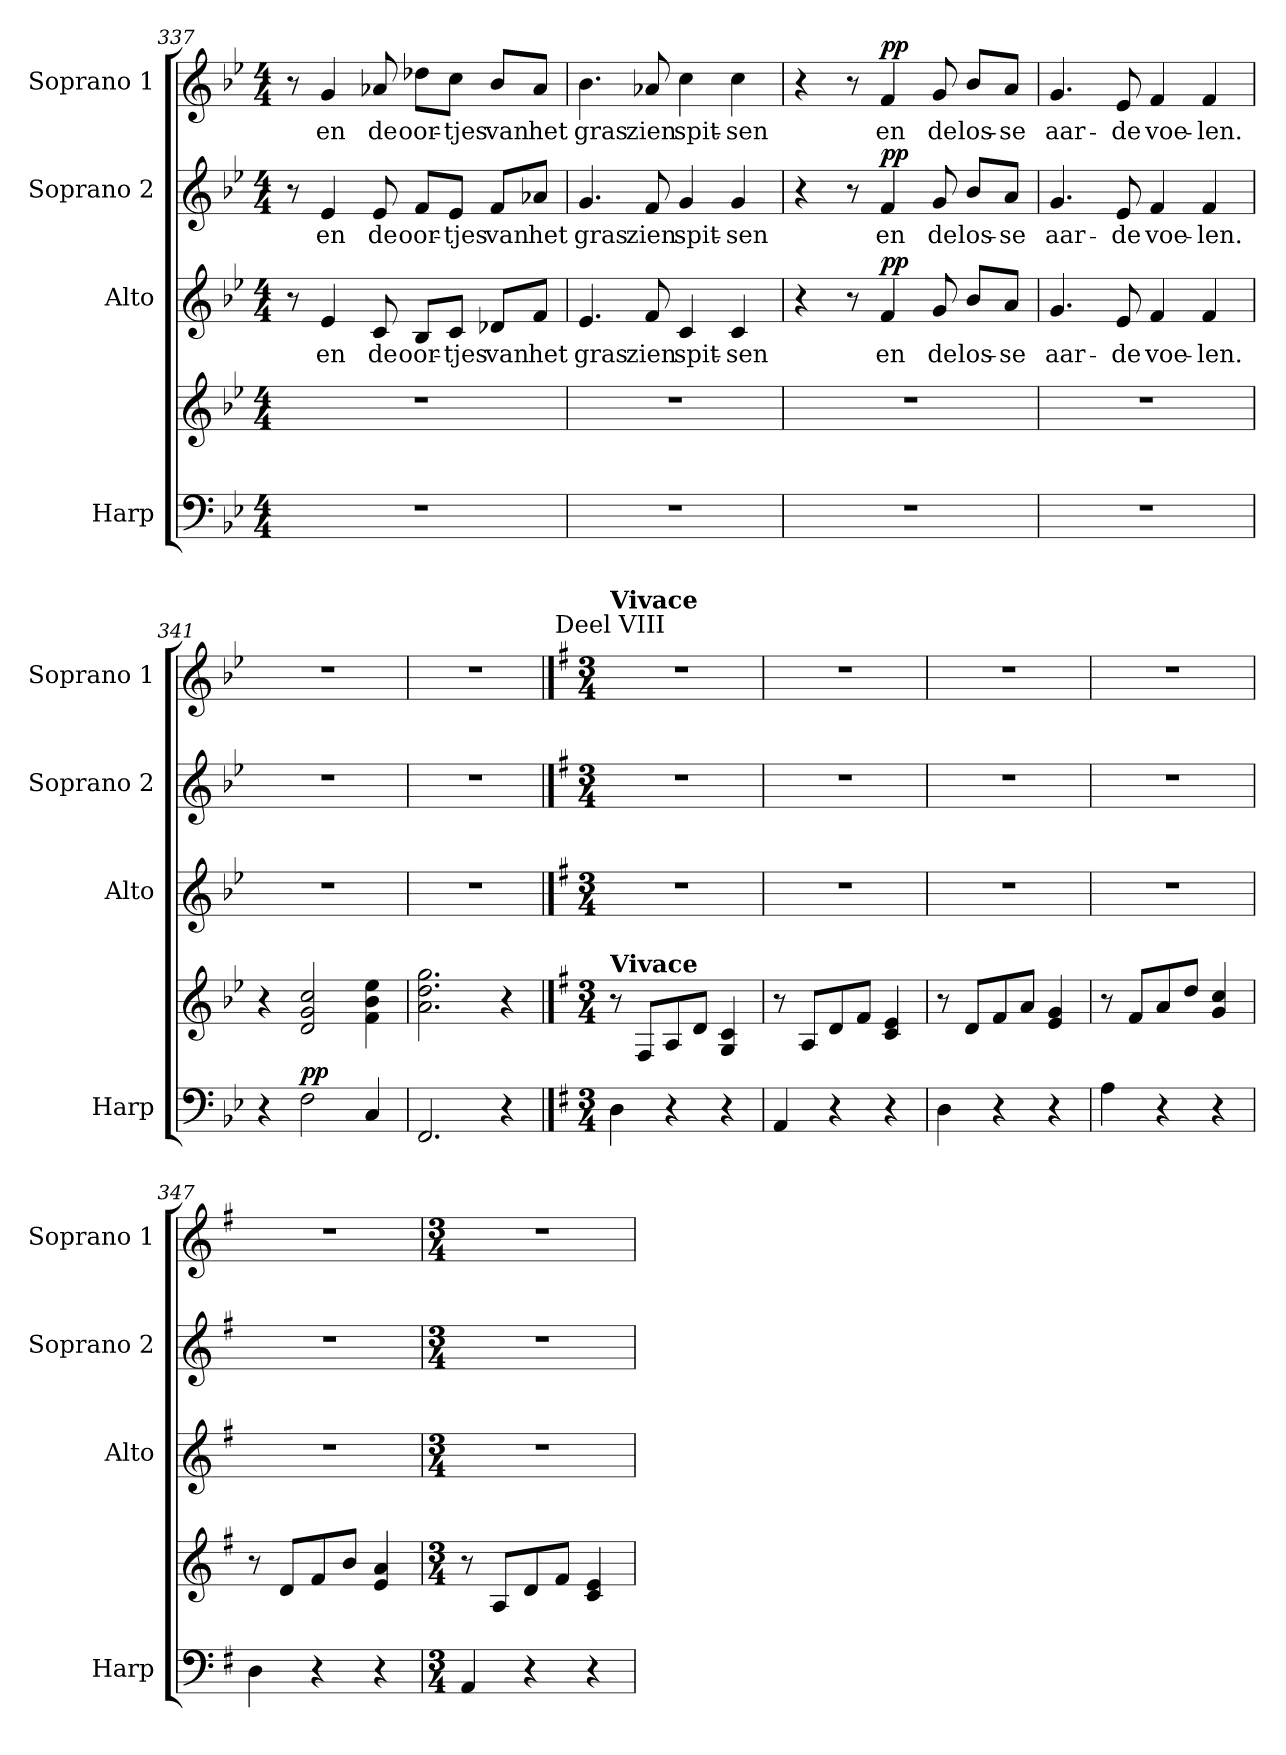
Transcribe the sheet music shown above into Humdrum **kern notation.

**kern	**kern	**dynam	**kern	**text	**dynam	**kern	**text	**dynam	**kern	**text	**dynam
*part4	*part4	*part4	*part3	*part3	*part3	*part2	*part2	*part2	*part1	*part1	*part1
*staff5	*staff4	*staff4/5	*staff3	*staff3	*staff3	*staff2	*staff2	*staff2	*staff1	*staff1	*staff1
*I"Harp	*	*	*I"Alto	*	*	*I"Soprano 2	*	*	*I"Soprano 1	*	*
*I'Harp	*	*	*I'Alto	*	*	*I'Soprano 2	*	*	*I'Soprano 1	*	*
*clefF4	*clefG2	*	*clefG2	*	*	*clefG2	*	*	*clefG2	*	*
*k[b-e-]	*k[b-e-]	*	*k[b-e-]	*	*	*k[b-e-]	*	*	*k[b-e-]	*	*
*B-:	*B-:	*	*B-:	*	*	*B-:	*	*	*B-:	*	*
*M4/4	*M4/4	*	*M4/4	*	*	*M4/4	*	*	*M4/4	*	*
=337	=337	=337	=337	=337	=337	=337	=337	=337	=337	=337	=337
1r	1r	.	8r	.	.	8r	.	.	8r	.	.
!	!	!	!	!LO:LY:b	!	!	!LO:LY:b	!	!	!LO:LY:b	!
.	.	.	4e-/	en	.	4e-/	en	.	4g/	en	.
!	!	!	!	!LO:LY:b	!	!	!LO:LY:b	!	!	!LO:LY:b	!
.	.	.	8c/	de	.	8e-/	de	.	8a-X/	de	.
!	!	!	!	!LO:LY:b	!	!	!LO:LY:b	!	!	!LO:LY:b	!
.	.	.	8B-/L	oor-	.	8f/L	oor-	.	8dd-X\L	oor-	.
!	!	!	!	!LO:LY:b	!	!	!LO:LY:b	!	!	!LO:LY:b	!
.	.	.	8c/J	-tjes	.	8e-/J	-tjes	.	8cc\J	-tjes	.
!	!	!	!	!LO:LY:b	!	!	!LO:LY:b	!	!	!LO:LY:b	!
.	.	.	8d-X/L	van	.	8f/L	van	.	8b-/L	van	.
!	!	!	!	!LO:LY:b	!	!	!LO:LY:b	!	!	!LO:LY:b	!
.	.	.	8f/J	het	.	8a-X/J	het	.	8a-/J	het	.
!!LO:LB:g=z
=338	=338	=338	=338	=338	=338	=338	=338	=338	=338	=338	=338
!	!	!	!	!LO:LY:b	!	!	!LO:LY:b	!	!	!LO:LY:b	!
1r	1r	.	4.e-/	gras	.	4.g/	gras	.	4.b-\	gras	.
!	!	!	!	!LO:LY:b	!	!	!LO:LY:b	!	!	!LO:LY:b	!
.	.	.	8f/	zien	.	8f/	zien	.	8a-X/	zien	.
!	!	!	!	!LO:LY:b	!	!	!LO:LY:b	!	!	!LO:LY:b	!
.	.	.	4c/	spit-	.	4g/	spit-	.	4cc\	spit-	.
!	!	!	!	!LO:LY:b	!	!	!LO:LY:b	!	!	!LO:LY:b	!
.	.	.	4c/	-sen	.	4g/	-sen	.	4cc\	-sen	.
=339	=339	=339	=339	=339	=339	=339	=339	=339	=339	=339	=339
1r	1r	.	4r	.	.	4r	.	.	4r	.	.
.	.	.	8r	.	.	8r	.	.	8r	.	.
!	!	!	!	!LO:LY:b	!LO:DY:a	!	!LO:LY:b	!LO:DY:a	!	!LO:LY:b	!LO:DY:a
.	.	.	4f/	en	pp	4f/	en	pp	4f/	en	pp
!	!	!	!	!LO:LY:b	!	!	!LO:LY:b	!	!	!LO:LY:b	!
.	.	.	8g/	de	.	8g/	de	.	8g/	de	.
!	!	!	!	!LO:LY:b	!	!	!LO:LY:b	!	!	!LO:LY:b	!
.	.	.	8b-/L	los-	.	8b-/L	los-	.	8b-/L	los-	.
!	!	!	!	!LO:LY:b	!	!	!LO:LY:b	!	!	!LO:LY:b	!
.	.	.	8a/J	-se	.	8a/J	-se	.	8a/J	-se	.
=340	=340	=340	=340	=340	=340	=340	=340	=340	=340	=340	=340
!	!	!	!	!LO:LY:b	!	!	!LO:LY:b	!	!	!LO:LY:b	!
1r	1r	.	4.g/	aar-	.	4.g/	aar-	.	4.g/	aar-	.
!	!	!	!	!LO:LY:b	!	!	!LO:LY:b	!	!	!LO:LY:b	!
.	.	.	8e-/	-de	.	8e-/	-de	.	8e-/	-de	.
!	!	!	!	!LO:LY:b	!	!	!LO:LY:b	!	!	!LO:LY:b	!
.	.	.	4f/	voe-	.	4f/	voe-	.	4f/	voe-	.
!	!	!	!	!LO:LY:b	!	!	!LO:LY:b	!	!	!LO:LY:b	!
.	.	.	4f/	len.	.	4f/	-len.	.	4f/	-len.	.
=341	=341	=341	=341	=341	=341	=341	=341	=341	=341	=341	=341
4r	4r	.	1r	.	.	1r	.	.	1r	.	.
!	!	!LO:DY:a=2	!	!	!	!	!	!	!	!	!
2F\	2d/ 2g/ 2cc/	pp	.	.	.	.	.	.	.	.	.
4C/	4f\ 4b-\ 4ee-\	.	.	.	.	.	.	.	.	.	.
=342	=342	=342	=342	=342	=342	=342	=342	=342	=342	=342	=342
2.FF/	2.a\ 2.dd\ 2.gg\	.	1r	.	.	1r	.	.	1r	.	.
4r	4r	.	.	.	.	.	.	.	.	.	.
!!LO:LB:g=z
==343	==343	==343	==343	==343	==343	==343	==343	==343	==343	==343	==343
*k[f#]	*k[f#]	*	*k[f#]	*	*	*k[f#]	*	*	*k[f#]	*	*
*G:	*G:	*	*G:	*	*	*G:	*	*	*G:	*	*
*M3/4	*M3/4	*	*M3/4	*	*	*M3/4	*	*	*M3/4	*	*
*	*MM180	*	*	*	*	*	*	*	*MM180	*	*
!	!	!	!	!	!	!	!	!	!LO:TX:a:cj:t=Deel VIII	!	!
!	!	!	!	!	!	!	!	!	!LO:TX:a:B:t=Vivace	!	!
!	!LO:TX:a:B:t=Vivace	!	!	!	!	!	!	!	!	!	!
!	!	!	!LO:N:vis=1	!	!	!LO:N:vis=1	!	!	!LO:N:vis=1	!	!
4D\	8r	.	2.r	.	.	2.r	.	.	2.r	.	.
.	8F#/L	.	.	.	.	.	.	.	.	.	.
4r	8A/	.	.	.	.	.	.	.	.	.	.
.	8d/J	.	.	.	.	.	.	.	.	.	.
4r	4G/ 4c/	.	.	.	.	.	.	.	.	.	.
=344	=344	=344	=344	=344	=344	=344	=344	=344	=344	=344	=344
!	!	!	!LO:N:vis=1	!	!	!LO:N:vis=1	!	!	!LO:N:vis=1	!	!
4AA/	8r	.	2.r	.	.	2.r	.	.	2.r	.	.
.	8A/L	.	.	.	.	.	.	.	.	.	.
4r	8d/	.	.	.	.	.	.	.	.	.	.
.	8f#/J	.	.	.	.	.	.	.	.	.	.
4r	4c/ 4e/	.	.	.	.	.	.	.	.	.	.
=345	=345	=345	=345	=345	=345	=345	=345	=345	=345	=345	=345
!	!	!	!LO:N:vis=1	!	!	!LO:N:vis=1	!	!	!LO:N:vis=1	!	!
4D\	8r	.	2.r	.	.	2.r	.	.	2.r	.	.
.	8d/L	.	.	.	.	.	.	.	.	.	.
4r	8f#/	.	.	.	.	.	.	.	.	.	.
.	8a/J	.	.	.	.	.	.	.	.	.	.
4r	4e/ 4g/	.	.	.	.	.	.	.	.	.	.
=346	=346	=346	=346	=346	=346	=346	=346	=346	=346	=346	=346
!	!	!	!LO:N:vis=1	!	!	!LO:N:vis=1	!	!	!LO:N:vis=1	!	!
4A\	8r	.	2.r	.	.	2.r	.	.	2.r	.	.
.	8f#/L	.	.	.	.	.	.	.	.	.	.
4r	8a/	.	.	.	.	.	.	.	.	.	.
.	8dd/J	.	.	.	.	.	.	.	.	.	.
4r	4g/ 4cc/	.	.	.	.	.	.	.	.	.	.
=347	=347	=347	=347	=347	=347	=347	=347	=347	=347	=347	=347
!	!	!	!LO:N:vis=1	!	!	!LO:N:vis=1	!	!	!LO:N:vis=1	!	!
4D\	8r	.	2.r	.	.	2.r	.	.	2.r	.	.
.	8d/L	.	.	.	.	.	.	.	.	.	.
4r	8f#/	.	.	.	.	.	.	.	.	.	.
.	8b/J	.	.	.	.	.	.	.	.	.	.
4r	4e/ 4a/	.	.	.	.	.	.	.	.	.	.
!!LO:LB:g=z
=348	=348	=348	=348	=348	=348	=348	=348	=348	=348	=348	=348
*M3/4	*M3/4	*	*M3/4	*	*	*M3/4	*	*	*M3/4	*	*
!	!	!	!LO:N:vis=1	!	!	!LO:N:vis=1	!	!	!LO:N:vis=1	!	!
4AA/	8r	.	2.r	.	.	2.r	.	.	2.r	.	.
.	8A/L	.	.	.	.	.	.	.	.	.	.
4r	8d/	.	.	.	.	.	.	.	.	.	.
.	8f#/J	.	.	.	.	.	.	.	.	.	.
4r	4c/ 4e/	.	.	.	.	.	.	.	.	.	.
=	=	=	=	=	=	=	=	=	=	=	=
*-	*-	*-	*-	*-	*-	*-	*-	*-	*-	*-	*-
